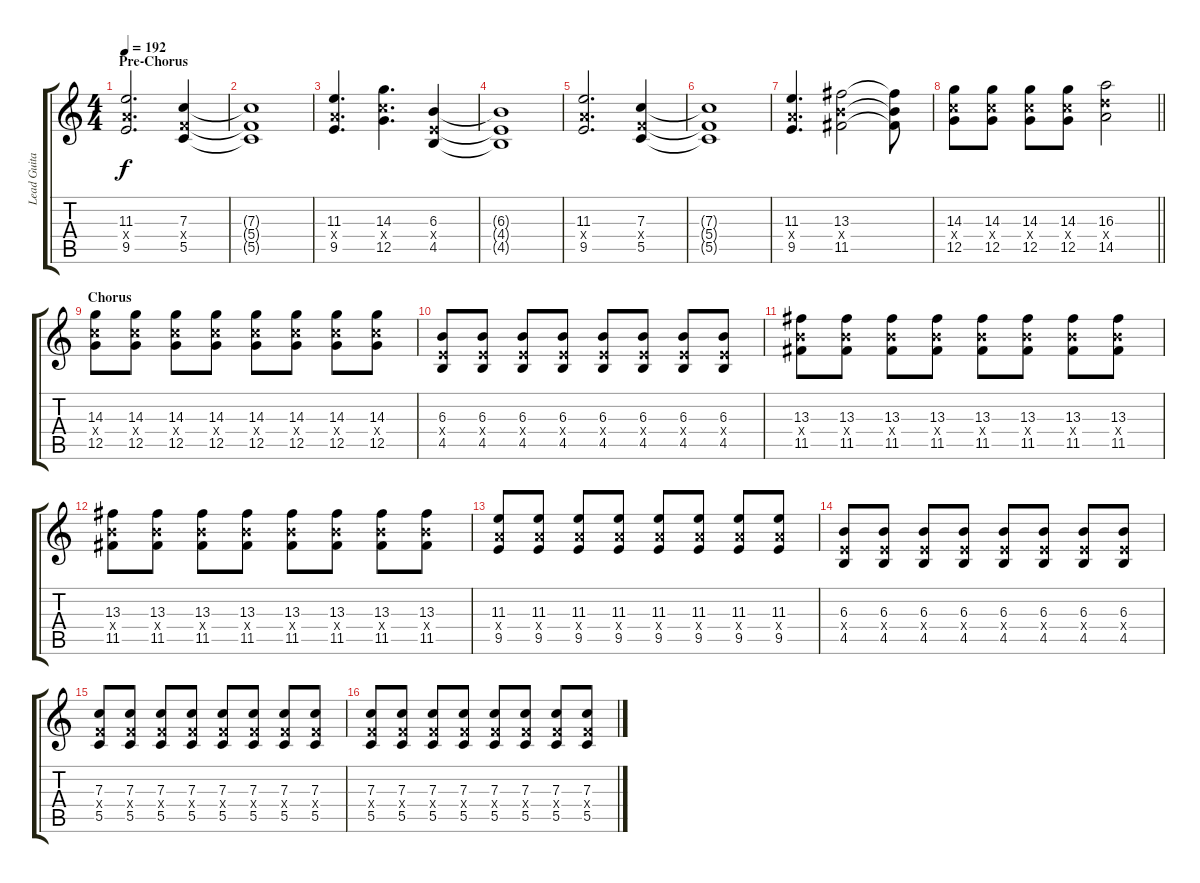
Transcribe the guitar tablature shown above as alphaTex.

\track ("Lead Guitar 1" "Lead Guita") {instrument distortionguitar}
\staff {score tabs}
\tuning (D4 A3 F3 C3 G2 C2) {hide}
\ts (4 4)
\section ("" "Pre-Chorus")
\tempo 192
\clef g2
\ks aminor
(11.3 9.4{x} 9.5).2{d dy f} (7.3 5.4{x} 5.5).4 |
(7.3{t} 5.4{t} 5.5{t}).1 |
(11.3 9.4{x} 9.5).4{d} (14.3 12.4{x} 12.5).4{d} (6.3 4.4{x} 4.5).4 |
(6.3{t} 4.4{t} 4.5{t}).1 |
(11.3 9.4{x} 9.5).2{d} (7.3 5.4{x} 5.5).4 |
(7.3{t} 5.4{t} 5.5{t}).1 |
(11.3 9.4{x} 9.5).4{d} (13.3 11.4{x} 11.5).2 (13.3{t} 11.4{t} 11.5{t}).8 |
\barLineRight lightlight
(14.3 12.4{x} 12.5).8 (14.3 12.4{x} 12.5).8 (14.3 12.4{x} 12.5).8 (14.3 12.4{x} 12.5).8 (16.3 14.4{x} 14.5).2 |
\section ("" "Chorus")
(14.3 12.4{x} 12.5).8 (14.3 12.4{x} 12.5).8 (14.3 12.4{x} 12.5).8 (14.3 12.4{x} 12.5).8 (14.3 12.4{x} 12.5).8 (14.3 12.4{x} 12.5).8 (14.3 12.4{x} 12.5).8 (14.3 12.4{x} 12.5).8 |
(6.3 4.4{x} 4.5).8 (6.3 4.4{x} 4.5).8 (6.3 4.4{x} 4.5).8 (6.3 4.4{x} 4.5).8 (6.3 4.4{x} 4.5).8 (6.3 4.4{x} 4.5).8 (6.3 4.4{x} 4.5).8 (6.3 4.4{x} 4.5).8 |
(13.3 11.4{x} 11.5).8 (13.3 11.4{x} 11.5).8 (13.3 11.4{x} 11.5).8 (13.3 11.4{x} 11.5).8 (13.3 11.4{x} 11.5).8 (13.3 11.4{x} 11.5).8 (13.3 11.4{x} 11.5).8 (13.3 11.4{x} 11.5).8 |
(13.3 11.4{x} 11.5).8 (13.3 11.4{x} 11.5).8 (13.3 11.4{x} 11.5).8 (13.3 11.4{x} 11.5).8 (13.3 11.4{x} 11.5).8 (13.3 11.4{x} 11.5).8 (13.3 11.4{x} 11.5).8 (13.3 11.4{x} 11.5).8 |
(11.3 9.4{x} 9.5).8 (11.3 9.4{x} 9.5).8 (11.3 9.4{x} 9.5).8 (11.3 9.4{x} 9.5).8 (11.3 9.4{x} 9.5).8 (11.3 9.4{x} 9.5).8 (11.3 9.4{x} 9.5).8 (11.3 9.4{x} 9.5).8 |
(6.3 4.4{x} 4.5).8 (6.3 4.4{x} 4.5).8 (6.3 4.4{x} 4.5).8 (6.3 4.4{x} 4.5).8 (6.3 4.4{x} 4.5).8 (6.3 4.4{x} 4.5).8 (6.3 4.4{x} 4.5).8 (6.3 4.4{x} 4.5).8 |
(7.3 5.4{x} 5.5).8 (7.3 5.4{x} 5.5).8 (7.3 5.4{x} 5.5).8 (7.3 5.4{x} 5.5).8 (7.3 5.4{x} 5.5).8 (7.3 5.4{x} 5.5).8 (7.3 5.4{x} 5.5).8 (7.3 5.4{x} 5.5).8 |
(7.3 5.4{x} 5.5).8 (7.3 5.4{x} 5.5).8 (7.3 5.4{x} 5.5).8 (7.3 5.4{x} 5.5).8 (7.3 5.4{x} 5.5).8 (7.3 5.4{x} 5.5).8 (7.3 5.4{x} 5.5).8 (7.3 5.4{x} 5.5).8
